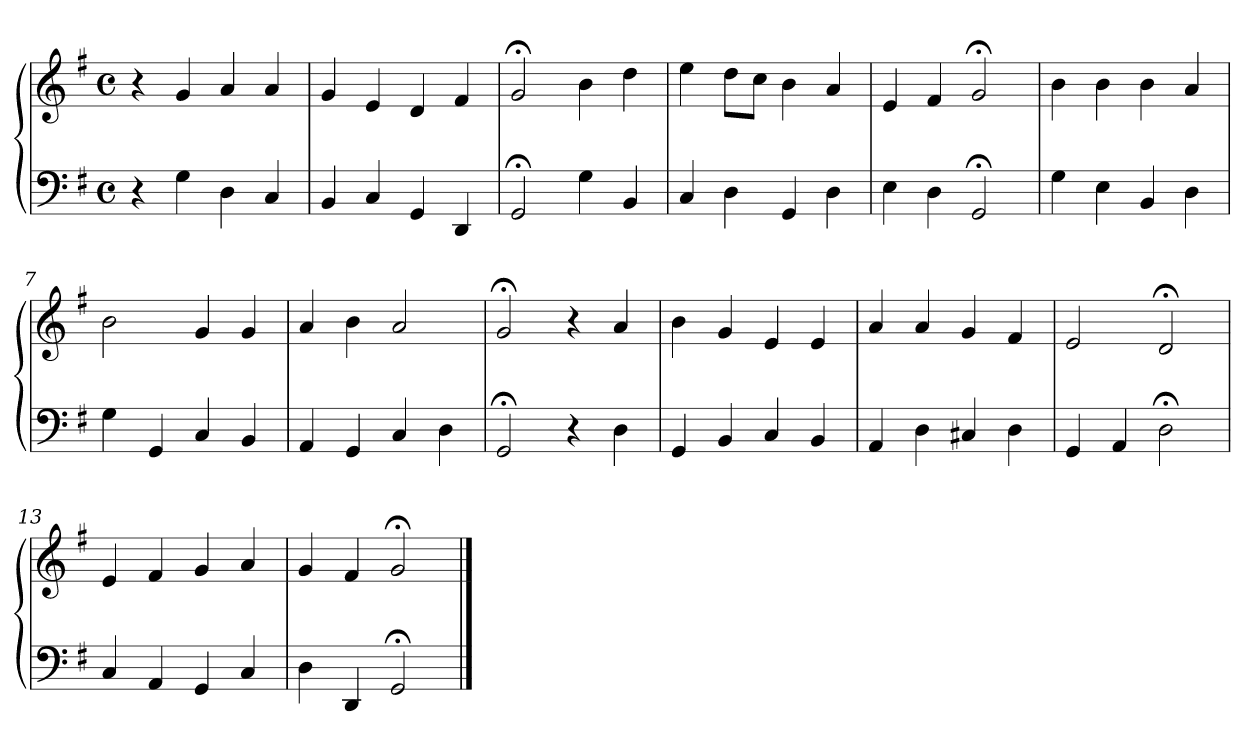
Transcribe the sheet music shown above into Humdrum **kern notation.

**kern	**kern
*part1	*part1
*staff2	*staff1
*clefF4	*clefG2
*k[f#]	*k[f#]
*M4/4	*M4/4
*met(c)	*met(c)
=1	=1
4r	4r
4G	4g
4D	4a
4C	4a
=2	=2
4BB	4g
4C	4e
4GG	4d
4DD	4f#
=3	=3
2GG;<	2g;<
4G	4b
4BB	4dd
=4	=4
4C	4ee
4D	8ddL
.	8ccJ
4GG	4b
4D	4a
=5	=5
4E	4e
4D	4f#
2GG;<	2g;<
=6	=6
4G	4b
4E	4b
4BB	4b
4D	4a
=7	=7
4G	2b
4GG	.
4C	4g
4BB	4g
!!LO:LB:g=z
=8	=8
4AA	4a
4GG	4b
4C	2a
4D	.
=9	=9
2GG;<	2g;<
4r	4r
4D	4a
=10	=10
4GG	4b
4BB	4g
4C	4e
4BB	4e
=11	=11
4AA	4a
4D	4a
4C#X	4g
4D	4f#
=12	=12
4GG	2e
4AA	.
2D;<	2d;<
=13	=13
4C	4e
4AA	4f#
4GG	4g
4C	4a
=14	=14
4D	4g
4DD	4f#
2GG;<	2g;<
==	==
*-	*-
